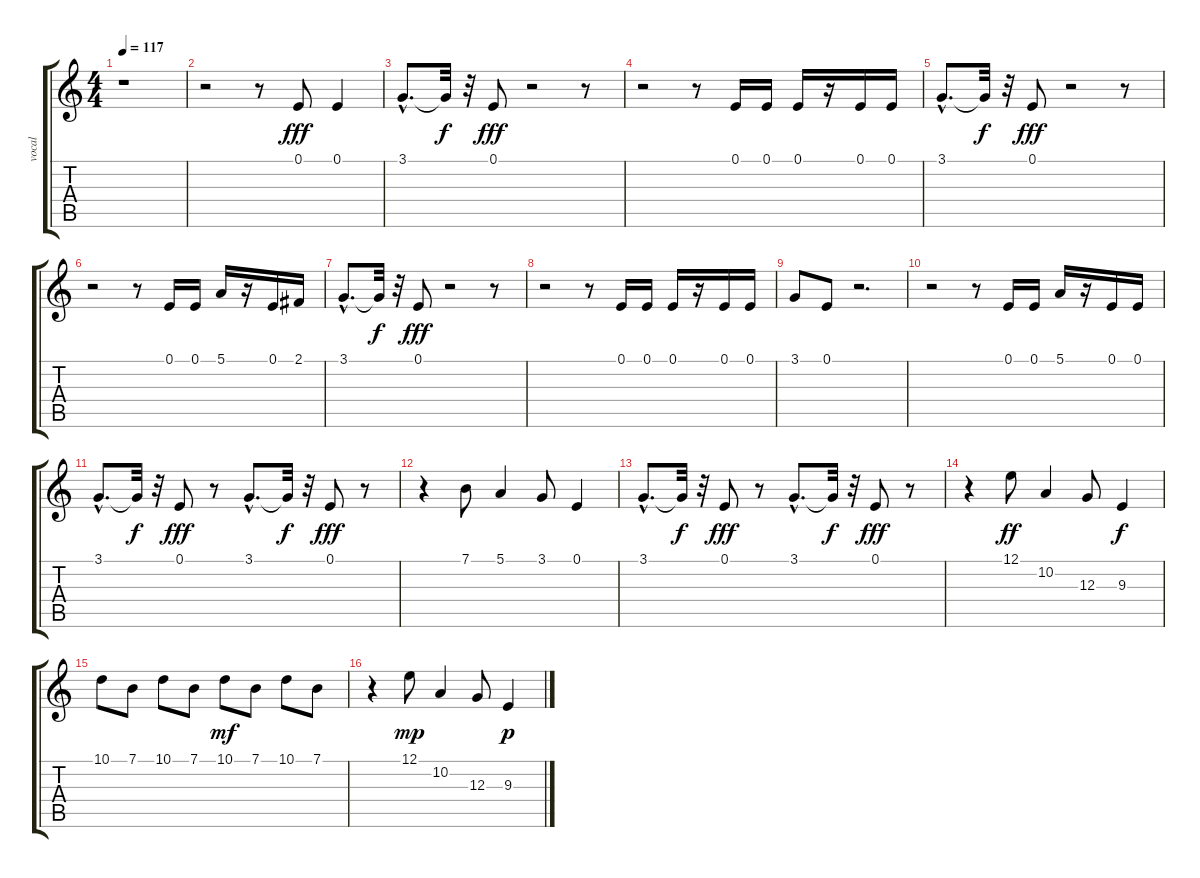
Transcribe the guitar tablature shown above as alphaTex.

\track ("vocal" "vocal") {instrument tenorsax}
\staff {score tabs}
\tuning (E4 B3 G3 D3 A2 E2) {hide}
\ts (4 4)
\tempo 117
\clef g2
\ks c
r.1{dy fff} |
r.2 r.8 0.1.8 0.1.4 |
3.1{hac}.8{d} 3.1{t}.32{dy f} r.32 0.1.8{dy fff} r.2 r.8 |
r.2 r.8 0.1.16 0.1.16 0.1.16 r.16 0.1.16 0.1.16 |
3.1{hac}.8{d} 3.1{t}.32{dy f} r.32 0.1.8{dy fff} r.2 r.8 |
r.2 r.8 0.1.16 0.1.16 5.1.16 r.16 0.1.16 2.1.16 |
3.1{hac}.8{d} 3.1{t}.32{dy f} r.32 0.1.8{dy fff} r.2 r.8 |
r.2 r.8 0.1.16 0.1.16 0.1.16 r.16 0.1.16 0.1.16 |
3.1.8 0.1.8 r.2{d} |
r.2 r.8 0.1.16 0.1.16 5.1.16 r.16 0.1.16 0.1.16 |
3.1{hac}.8{d} 3.1{t}.32{dy f} r.32 0.1.8{dy fff} r.8 3.1{hac}.8{d} 3.1{t}.32{dy f} r.32 0.1.8{dy fff} r.8 |
r.4 7.1.8 5.1.4 3.1.8 0.1.4 |
3.1{hac}.8{d} 3.1{t}.32{dy f} r.32 0.1.8{dy fff} r.8 3.1{hac}.8{d} 3.1{t}.32{dy f} r.32 0.1.8{dy fff} r.8 |
r.4 12.1.8{dy ff} 10.2.4 12.3.8 9.3.4{dy f} |
10.1.8 7.1.8 10.1.8 7.1.8 10.1.8{dy mf} 7.1.8 10.1.8 7.1.8 |
r.4 12.1.8{dy mp} 10.2.4 12.3.8 9.3.4{dy p}
